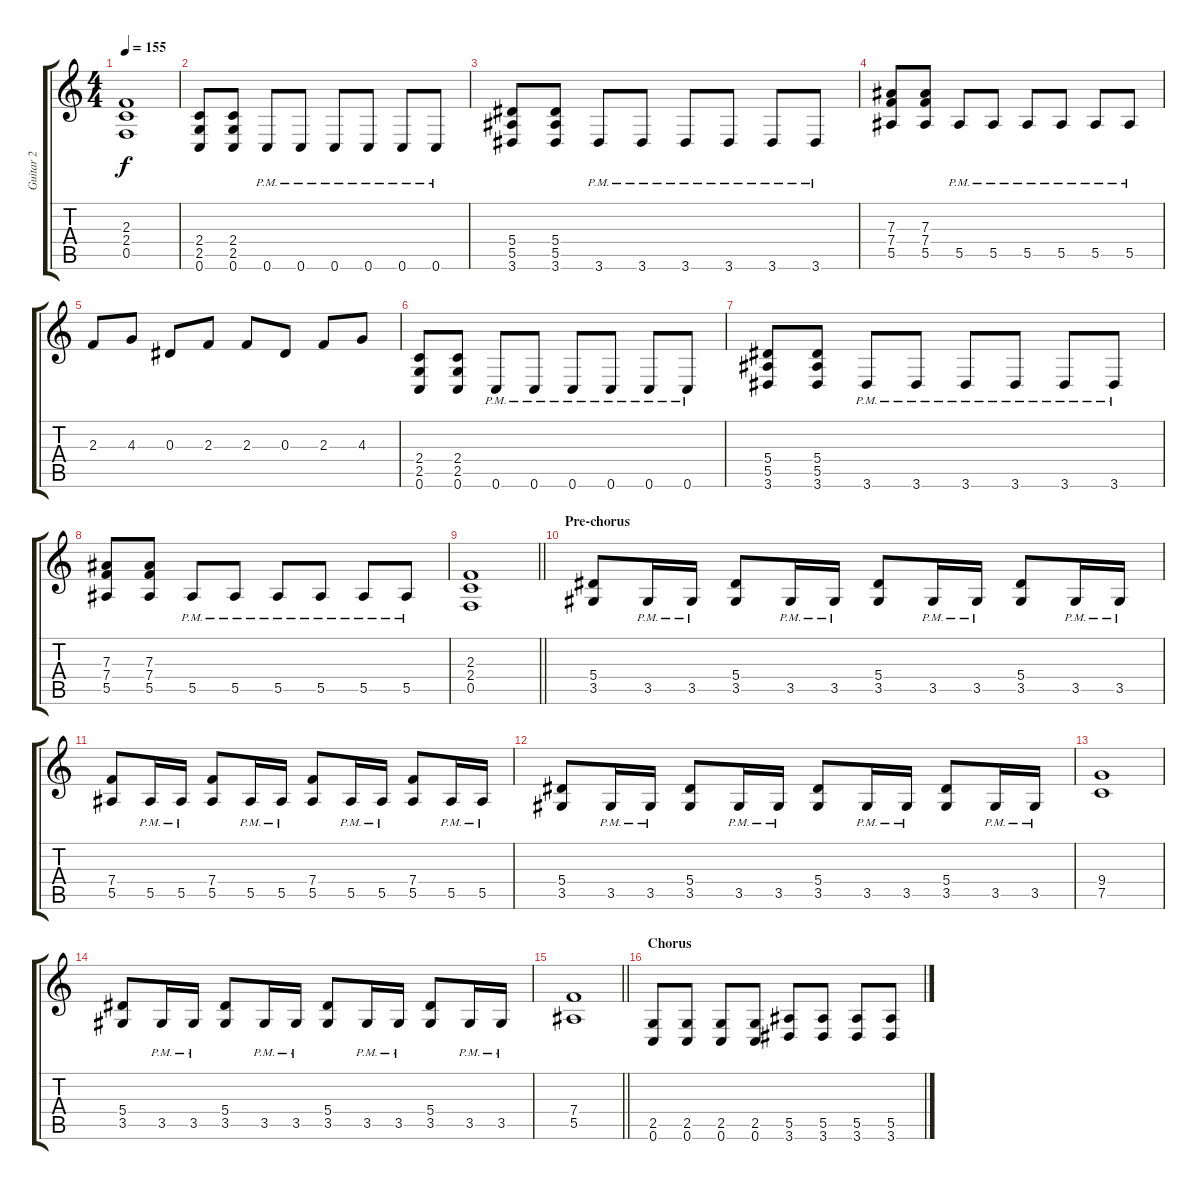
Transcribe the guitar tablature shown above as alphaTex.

\track ("Guitar 2" "Guitar 2") {instrument overdrivenguitar}
\staff {score tabs}
\tuning (C4 G3 Eb3 Bb2 F2 C2) {hide}
\ts (4 4)
\tempo 155
\clef g2
\ks c
(2.3 2.4 0.5).1{dy f} |
(2.4 2.5 0.6).8 (2.4 2.5 0.6).8 0.6{pm}.8 0.6{pm}.8 0.6{pm}.8 0.6{pm}.8 0.6{pm}.8 0.6{pm}.8 |
(5.4 5.5 3.6).8 (5.4 5.5 3.6).8 3.6{pm}.8 3.6{pm}.8 3.6{pm}.8 3.6{pm}.8 3.6{pm}.8 3.6{pm}.8 |
(7.3 7.4 5.5).8 (7.3 7.4 5.5).8 5.5{pm}.8 5.5{pm}.8 5.5{pm}.8 5.5{pm}.8 5.5{pm}.8 5.5{pm}.8 |
2.3.8 4.3.8 0.3.8 2.3.8 2.3.8 0.3.8 2.3.8 4.3.8 |
(2.4 2.5 0.6).8 (2.4 2.5 0.6).8 0.6{pm}.8 0.6{pm}.8 0.6{pm}.8 0.6{pm}.8 0.6{pm}.8 0.6{pm}.8 |
(5.4 5.5 3.6).8 (5.4 5.5 3.6).8 3.6{pm}.8 3.6{pm}.8 3.6{pm}.8 3.6{pm}.8 3.6{pm}.8 3.6{pm}.8 |
(7.3 7.4 5.5).8 (7.3 7.4 5.5).8 5.5{pm}.8 5.5{pm}.8 5.5{pm}.8 5.5{pm}.8 5.5{pm}.8 5.5{pm}.8 |
\barLineRight lightlight
(2.3 2.4 0.5).1 |
\section ("" "Pre-chorus")
(5.4 3.5).8 3.5{pm}.16 3.5{pm}.16 (5.4 3.5).8 3.5{pm}.16 3.5{pm}.16 (5.4 3.5).8 3.5{pm}.16 3.5{pm}.16 (5.4 3.5).8 3.5{pm}.16 3.5{pm}.16 |
(7.4 5.5).8 5.5{pm}.16 5.5{pm}.16 (7.4 5.5).8 5.5{pm}.16 5.5{pm}.16 (7.4 5.5).8 5.5{pm}.16 5.5{pm}.16 (7.4 5.5).8 5.5{pm}.16 5.5{pm}.16 |
(5.4 3.5).8 3.5{pm}.16 3.5{pm}.16 (5.4 3.5).8 3.5{pm}.16 3.5{pm}.16 (5.4 3.5).8 3.5{pm}.16 3.5{pm}.16 (5.4 3.5).8 3.5{pm}.16 3.5{pm}.16 |
(9.4 7.5).1 |
(5.4 3.5).8 3.5{pm}.16 3.5{pm}.16 (5.4 3.5).8 3.5{pm}.16 3.5{pm}.16 (5.4 3.5).8 3.5{pm}.16 3.5{pm}.16 (5.4 3.5).8 3.5{pm}.16 3.5{pm}.16 |
\barLineRight lightlight
(7.4 5.5).1 |
\section ("" "Chorus")
(2.5 0.6).8 (2.5 0.6).8 (2.5 0.6).8 (2.5 0.6).8 (5.5 3.6).8 (5.5 3.6).8 (5.5 3.6).8 (5.5 3.6).8
